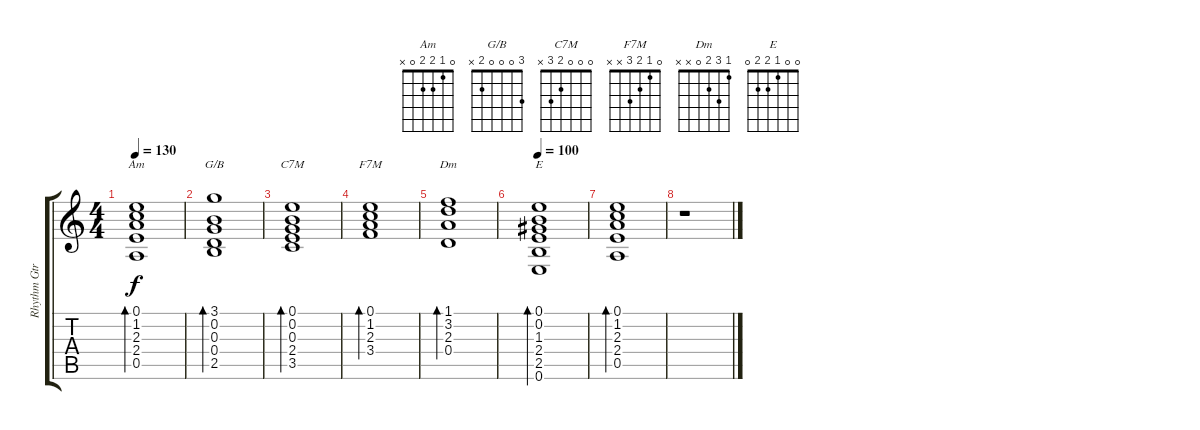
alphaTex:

\track ("Rhythm Gtr. 2" "Rhythm Gtr") {instrument acousticguitarsteel}
\staff {score tabs}
\tuning (E4 B3 G3 D3 A2 E2) {hide}
\chord ("Am" 0 1 2 2 0 x)
\chord ("G/B" 3 0 0 0 2 x)
\chord ("C7M" 0 0 0 2 3 x)
\chord ("F7M" 0 1 2 3 x x)
\chord ("Dm" 1 3 2 0 x x)
\chord ("E" 0 0 1 2 2 0)
\ts (4 4)
\tempo 130
\clef g2
\ks c
(0.1 1.2 2.3 2.4 0.5).1{bd 120 ch "Am" dy f} |
(3.1 0.2 0.3 0.4 2.5).1{bd 120 ch "G/B"} |
(0.1 0.2 0.3 2.4 3.5).1{bd 120 ch "C7M"} |
(0.1 1.2 2.3 3.4).1{bd 120 ch "F7M"} |
(1.1 3.2 2.3 0.4).1{bd 120 ch "Dm"} |
\tempo 100
(0.1 0.2 1.3 2.4 2.5 0.6).1{bd 120 ch "E"} |
(0.1 1.2 2.3 2.4 0.5).1{bd 120} |
r.1
